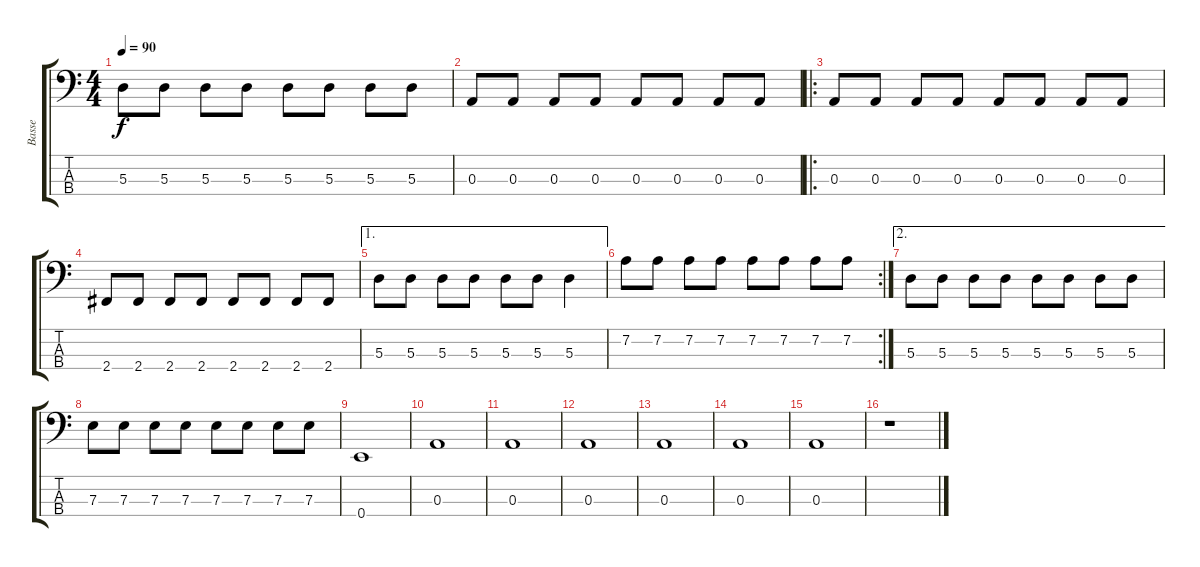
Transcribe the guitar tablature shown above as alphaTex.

\track ("Basse" "Basse") {instrument electricbassfinger}
\staff {score tabs}
\tuning (G2 D2 A1 E1) {hide}
\ts (4 4)
\tempo 90
\clef f4
\ks c
5.3.8{dy f} 5.3.8 5.3.8 5.3.8 5.3.8 5.3.8 5.3.8 5.3.8 |
0.3.8 0.3.8 0.3.8 0.3.8 0.3.8 0.3.8 0.3.8 0.3.8 |
\ro
0.3.8 0.3.8 0.3.8 0.3.8 0.3.8 0.3.8 0.3.8 0.3.8 |
2.4.8 2.4.8 2.4.8 2.4.8 2.4.8 2.4.8 2.4.8 2.4.8 |
\ae 1
5.3.8 5.3.8 5.3.8 5.3.8 5.3.8 5.3.8 5.3.4 |
\rc 2
7.2.8 7.2.8 7.2.8 7.2.8 7.2.8 7.2.8 7.2.8 7.2.8 |
\ae 2
5.3.8 5.3.8 5.3.8 5.3.8 5.3.8 5.3.8 5.3.8 5.3.8 |
7.3.8 7.3.8 7.3.8 7.3.8 7.3.8 7.3.8 7.3.8 7.3.8 |
0.4.1 |
0.3.1 |
0.3.1 |
0.3.1 |
0.3.1 |
0.3.1 |
0.3.1 |
r.1
